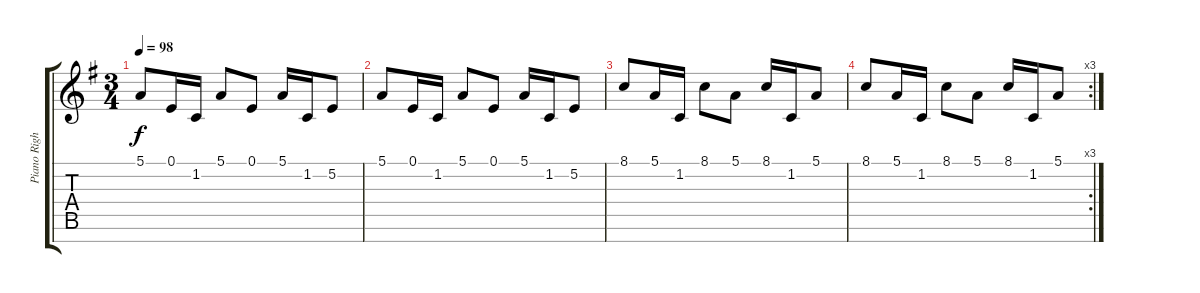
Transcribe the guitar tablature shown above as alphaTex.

\track ("Piano Right Hand" "Piano Righ") {instrument acousticgrandpiano}
\staff {score tabs}
\tuning (E4 B3 G3 D3 A2 E2 B1) {hide}
\ts (3 4)
\tempo 98
\clef g2
\ks eminor
5.1.8{dy f} 0.1.16 1.2.16 5.1.8 0.1.8 5.1.16 1.2.16 5.2.8 |
5.1.8 0.1.16 1.2.16 5.1.8 0.1.8 5.1.16 1.2.16 5.2.8 |
8.1.8 5.1.16 1.2.16 8.1.8 5.1.8 8.1.16 1.2.16 5.1.8 |
\rc 3
8.1.8 5.1.16 1.2.16 8.1.8 5.1.8 8.1.16 1.2.16 5.1.8
